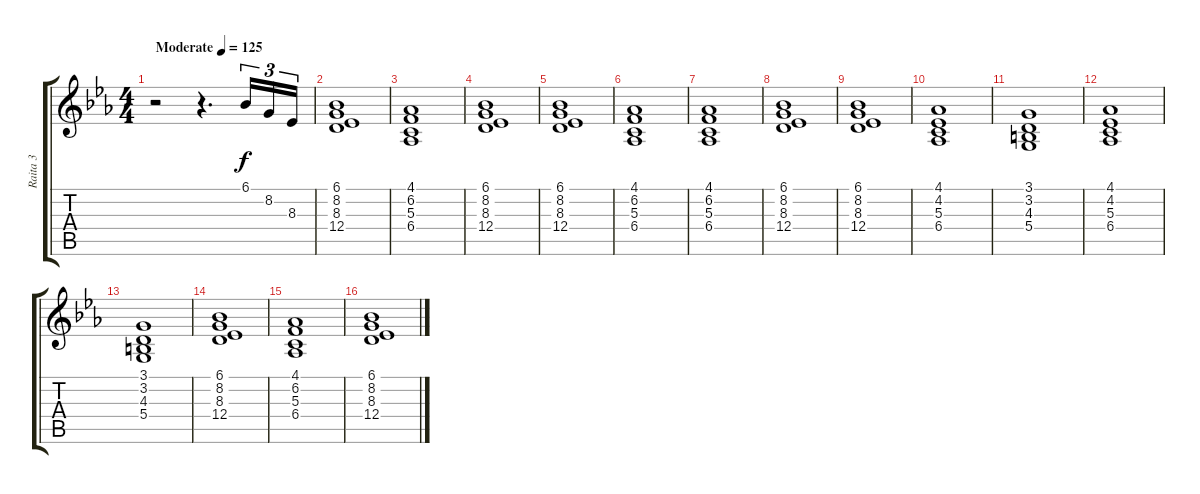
\track ("Raita 3" "Raita 3") {instrument electricpiano1}
\staff {score tabs}
\tuning (E4 B3 G3 D3 A2 E2) {hide}
\ts (4 4)
\tempo (125 "Moderate")
\clef g2
\ks cminor
r.2{dy f instrument electricpiano1} r.4{d} 6.1.16{tu (3 2)} 8.2.16{tu (3 2)} 8.3.16{tu (3 2)} |
(6.1 8.2 8.3 12.4).1 |
(4.1 6.2 5.3 6.4).1 |
(6.1 8.2 8.3 12.4).1 |
(6.1 8.2 8.3 12.4).1 |
(4.1 6.2 5.3 6.4).1 |
(4.1 6.2 5.3 6.4).1 |
(6.1 8.2 8.3 12.4).1 |
(6.1 8.2 8.3 12.4).1 |
(4.1 4.2 5.3 6.4).1 |
(3.1 3.2 4.3 5.4).1 |
(4.1 4.2 5.3 6.4).1 |
(3.1 3.2 4.3 5.4).1 |
(6.1 8.2 8.3 12.4).1 |
(4.1 6.2 5.3 6.4).1 |
(6.1 8.2 8.3 12.4).1
